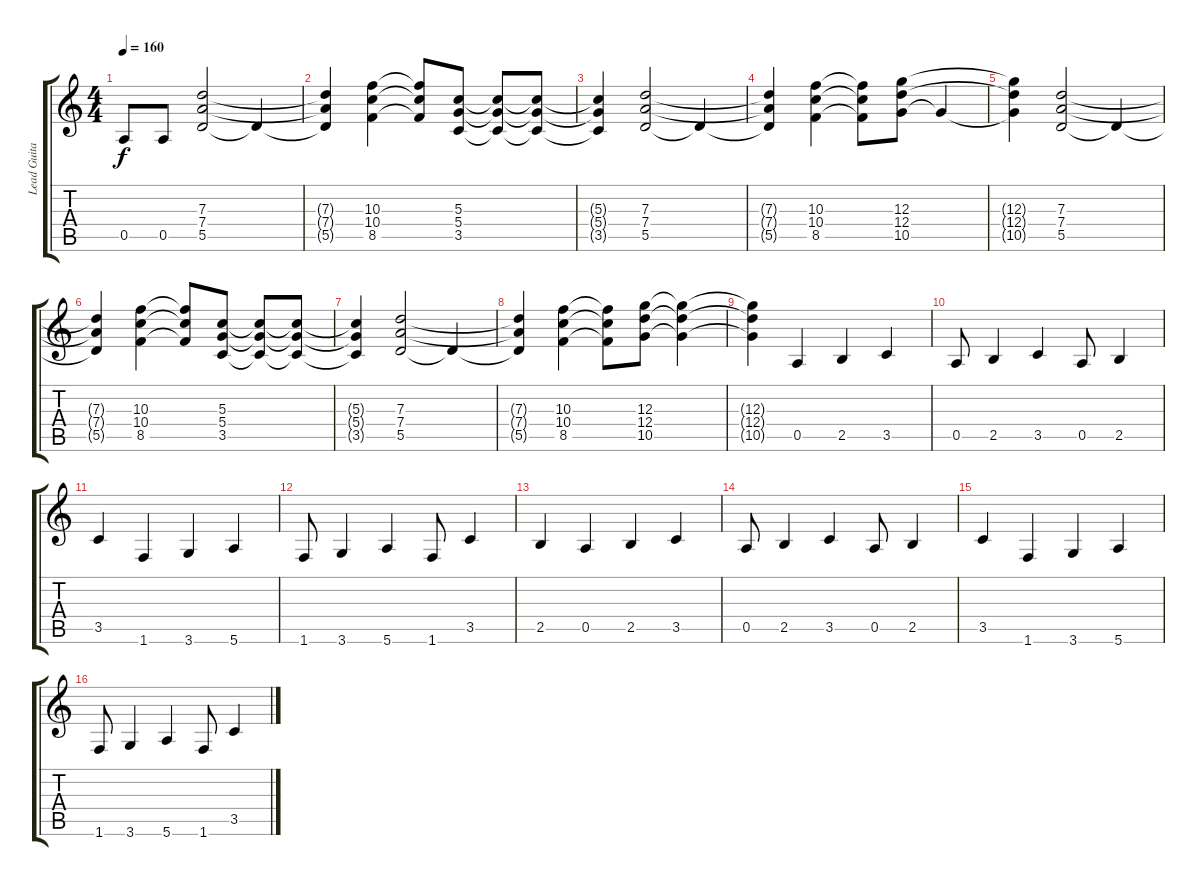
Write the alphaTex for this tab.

\track ("Lead Guitar" "Lead Guita") {instrument distortionguitar}
\staff {score tabs}
\tuning (E4 B3 G3 D3 A2 E2) {hide}
\ts (4 4)
\tempo 160
\clef g2
\ks c
0.5{t}.8{dy f} 0.5.8 (7.3 7.4 5.5).2 5.5{t}.4 |
(7.3{t} 7.4{t} 5.5{t}).4 (10.3 10.4 8.5).4 (10.3{t} 10.4{t} 8.5{t}).8 (5.3 5.4 3.5).8 (5.3{t} 5.4{t} 3.5{t}).8 (5.3{t} 5.4{t} 3.5{t}).8 |
(5.3{t} 5.4{t} 3.5{t}).4 (7.3 7.4 5.5).2 5.5{t}.4 |
(7.3{t} 7.4{t} 5.5{t}).4 (10.3 10.4 8.5).4 (10.3{t} 10.4{t} 8.5{t}).8 (12.3 12.4 10.5).8 10.5{t}.4 |
(12.3{t} 12.4{t} 10.5{t}).4 (7.3 7.4 5.5).2 5.5{t}.4 |
(7.3{t} 7.4{t} 5.5{t}).4 (10.3 10.4 8.5).4 (10.3{t} 10.4{t} 8.5{t}).8 (5.3 5.4 3.5).8 (5.3{t} 5.4{t} 3.5{t}).8 (5.3{t} 5.4{t} 3.5{t}).8 |
(5.3{t} 5.4{t} 3.5{t}).4 (7.3 7.4 5.5).2 5.5{t}.4 |
(7.3{t} 7.4{t} 5.5{t}).4 (10.3 10.4 8.5).4 (10.3{t} 10.4{t} 8.5{t}).8 (12.3 12.4 10.5).8 (12.3{t} 12.4{t} 10.5{t}).4 |
(12.3{t} 12.4{t} 10.5{t}).4 0.5.4 2.5.4 3.5.4 |
0.5.8 2.5.4 3.5.4 0.5.8 2.5.4 |
3.5.4 1.6.4 3.6.4 5.6.4 |
1.6.8 3.6.4 5.6.4 1.6.8 3.5.4 |
2.5.4 0.5.4 2.5.4 3.5.4 |
0.5.8 2.5.4 3.5.4 0.5.8 2.5.4 |
3.5.4 1.6.4 3.6.4 5.6.4 |
1.6.8 3.6.4 5.6.4 1.6.8 3.5.4
